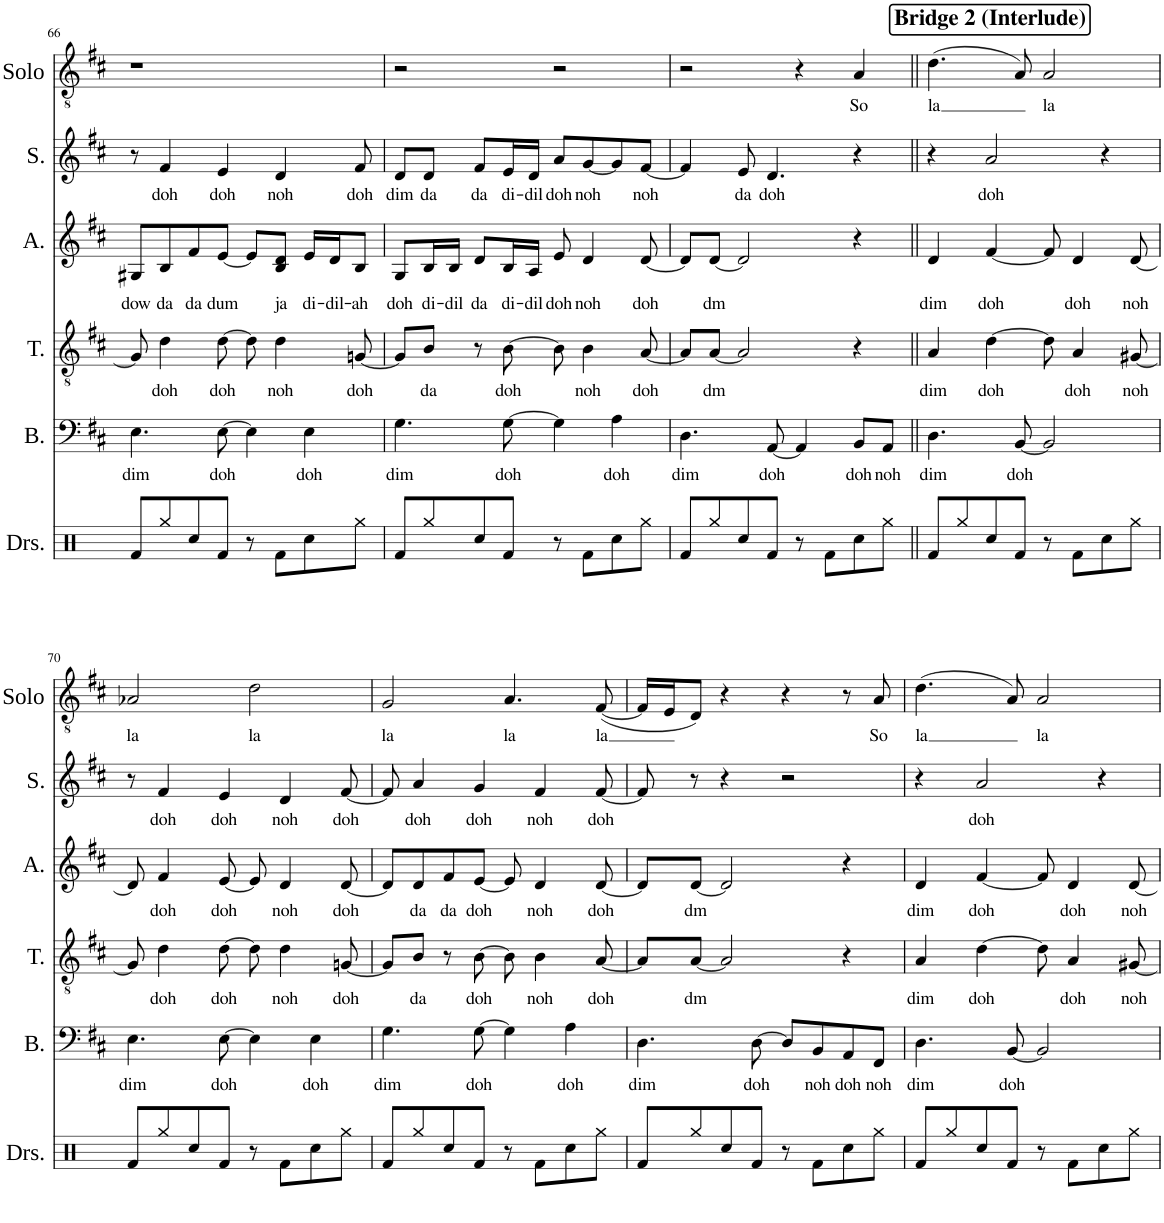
**kern	**kern	**text	**kern	**text	**kern	**text	**kern	**text	**kern	**text
*part6	*part5	*part5	*part4	*part4	*part3	*part3	*part2	*part2	*part1	*part1
*staff6	*staff5	*staff5	*staff4	*staff4	*staff3	*staff3	*staff2	*staff2	*staff1	*staff1
*I"Drumset	*I"Bass	*	*I"Tenor	*	*I"Alto	*	*I"Soprano	*	*I"Solo	*
*I'Drs.	*I'B.	*	*I'T.	*	*I'A.	*	*I'S.	*	*I'Solo	*
!!LO:PB:g=z
*clefX	*clefF4	*	*clefGv2	*	*clefG2	*	*clefG2	*	*clefGv2	*
*k[]	*k[f#c#]	*	*k[f#c#]	*	*k[f#c#]	*	*k[f#c#]	*	*k[f#c#]	*
*M4/4	*M4/4	*	*M4/4	*	*M4/4	*	*M4/4	*	*M4/4	*
=66	=66	=66	=66	=66	=66	=66	=66	=66	=66	=66
!	!	!LO:LY:b	!	!	!	!LO:LY:b	!	!	!	!
8Rf/L	4.E\	dim	8G#/]	.	8G#X/L	dow	8r	.	1r	.
!	!	!	!	!LO:LY:b	!	!LO:LY:b	!	!LO:LY:b	!	!
8Rgg/	.	.	4d\	doh	8B/	da	4f#/	doh	.	.
!	!	!	!	!	!	!LO:LY:b	!	!	!	!
8Rcc/	.	.	.	.	8f#/	da	.	.	.	.
!	!	!LO:LY:b	!	!LO:LY:b	!	!LO:LY:b	!	!LO:LY:b	!	!
8Rf/J	[8E\	doh	[8d\	doh	[8e/J	dum	4e/	doh	.	.
8r	4E\]	.	8d\]	.	8e/L]	.	.	.	.	.
!	!	!	!	!LO:LY:b	!	!LO:LY:b	!	!LO:LY:b	!	!
8Rf\L	.	.	4d\	noh	8B/ 8d/J	ja	4d/	noh	.	.
!	!	!LO:LY:b	!	!	!	!LO:LY:b	!	!	!	!
8Rcc\	4E\	doh	.	.	16e/LL	di-	.	.	.	.
!	!	!	!	!	!	!LO:LY:b	!	!	!	!
.	.	.	.	.	16d/J	-dil-	.	.	.	.
!	!	!	!	!LO:LY:b	!	!LO:LY:b	!	!LO:LY:b	!	!
8Rgg\J	.	.	[8Gn/	doh	8B/J	-ah	8f#/	doh	.	.
=67	=67	=67	=67	=67	=67	=67	=67	=67	=67	=67
!	!	!LO:LY:b	!	!	!	!LO:LY:b	!	!LO:LY:b	!	!
8Rf/L	4.G\	dim	8G/L]	.	8G/L	doh	8d/L	dim	2r	.
!	!	!	!	!LO:LY:b	!	!LO:LY:b	!	!LO:LY:b	!	!
8Rgg/	.	.	8B/J	da	16B/L	di-	8d/J	da	.	.
!	!	!	!	!	!	!LO:LY:b	!	!	!	!
.	.	.	.	.	16B/JJ	-dil	.	.	.	.
!	!	!	!	!	!	!LO:LY:b	!	!LO:LY:b	!	!
8Rcc/	.	.	8r	.	8d/L	da	8f#/L	da	.	.
!	!	!LO:LY:b	!	!LO:LY:b	!	!LO:LY:b	!	!LO:LY:b	!	!
8Rf/J	[8G\	doh	[8B\	doh	16B/L	di-	16e/L	di-	.	.
!	!	!	!	!	!	!LO:LY:b	!	!LO:LY:b	!	!
.	.	.	.	.	16A/JJ	-dil	16d/JJ	-dil	.	.
!	!	!	!	!	!	!LO:LY:b	!	!LO:LY:b	!	!
8r	4G\]	.	8B\]	.	8e/	doh	8a/L	doh	2r	.
!	!	!	!	!LO:LY:b	!	!LO:LY:b	!	!LO:LY:b	!	!
8Rf\L	.	.	4B\	noh	4d/	noh	[8g/	noh	.	.
!	!	!LO:LY:b	!	!	!	!	!	!	!	!
8Rcc\	4A\	doh	.	.	.	.	8g/]	.	.	.
!	!	!	!	!LO:LY:b	!	!LO:LY:b	!	!LO:LY:b	!	!
8Rgg\J	.	.	[8A/	doh	[8d/	doh	[8f#/J	noh	.	.
=68	=68	=68	=68	=68	=68	=68	=68	=68	=68	=68
!	!	!LO:LY:b	!	!	!	!	!	!	!	!
8Rf/L	4.D\	dim	8A/L]	.	8d/L]	.	4f#/]	.	2r	.
!	!	!	!	!LO:LY:b	!	!LO:LY:b	!	!	!	!
8Rgg/	.	.	[8A/J	dm	[8d/J	dm	.	.	.	.
!	!	!	!	!	!	!	!	!LO:LY:b	!	!
8Rcc/	.	.	2A/]	.	2d/]	.	8e/	da	.	.
!	!	!LO:LY:b	!	!	!	!	!	!LO:LY:b	!	!
8Rf/J	[8AA/	doh	.	.	.	.	4.d/	doh	.	.
8r	4AA/]	.	.	.	.	.	.	.	4r	.
8Rf\L	.	.	.	.	.	.	.	.	.	.
!	!	!LO:LY:b	!	!	!	!	!	!	!	!LO:LY:b
8Rcc\	8BB/L	doh	4r	.	4r	.	4r	.	4A/	So
!	!	!LO:LY:b	!	!	!	!	!	!	!	!
8Rgg\J	8AA/J	noh	.	.	.	.	.	.	.	.
!!LO:REH:place=s1:a:B:cj:fs=14:t=Bridge 2 (Interlude)
=69||	=69||	=69||	=69||	=69||	=69||	=69||	=69||	=69||	=69||	=69||
!	!	!LO:LY:b	!	!LO:LY:b	!	!LO:LY:b	!	!	!	!LO:LY:b
8Rf/L	4.D\	dim	4A/	dim	4d/	dim	4r	.	(4.d\	la
8Rgg/	.	.	.	.	.	.	.	.	.	.
!	!	!	!	!LO:LY:b	!	!LO:LY:b	!	!LO:LY:b	!	!
8Rcc/	.	.	[4d\	doh	[4f#/	doh	2a/	doh	.	.
!	!	!LO:LY:b	!	!	!	!	!	!	!	!
8Rf/J	[8BB/	doh	.	.	.	.	.	.	8A/)	.
!	!	!	!	!	!	!	!	!	!	!LO:LY:b
8r	2BB/]	.	8d\]	.	8f#/]	.	.	.	2A/	la
!	!	!	!	!LO:LY:b	!	!LO:LY:b	!	!	!	!
8Rf\L	.	.	4A/	doh	4d/	doh	.	.	.	.
8Rcc\	.	.	.	.	.	.	4r	.	.	.
!	!	!	!	!LO:LY:b	!	!LO:LY:b	!	!	!	!
8Rgg\J	.	.	[8G#X/	noh	[8d/	noh	.	.	.	.
!!LO:LB:g=z
=70	=70	=70	=70	=70	=70	=70	=70	=70	=70	=70
!	!	!LO:LY:b	!	!	!	!	!	!	!	!LO:LY:b
8Rf/L	4.E\	dim	8G#/]	.	8d/]	.	8r	.	2A-X/	la
!	!	!	!	!LO:LY:b	!	!LO:LY:b	!	!LO:LY:b	!	!
8Rgg/	.	.	4d\	doh	4f#/	doh	4f#/	doh	.	.
8Rcc/	.	.	.	.	.	.	.	.	.	.
!	!	!LO:LY:b	!	!LO:LY:b	!	!LO:LY:b	!	!LO:LY:b	!	!
8Rf/J	[8E\	doh	[8d\	doh	[8e/	doh	4e/	doh	.	.
!	!	!	!	!	!	!	!	!	!	!LO:LY:b
8r	4E\]	.	8d\]	.	8e/]	.	.	.	2d\	la
!	!	!	!	!LO:LY:b	!	!LO:LY:b	!	!LO:LY:b	!	!
8Rf\L	.	.	4d\	noh	4d/	noh	4d/	noh	.	.
!	!	!LO:LY:b	!	!	!	!	!	!	!	!
8Rcc\	4E\	doh	.	.	.	.	.	.	.	.
!	!	!	!	!LO:LY:b	!	!LO:LY:b	!	!LO:LY:b	!	!
8Rgg\J	.	.	[8Gn/	doh	[8d/	doh	[8f#/	doh	.	.
=71	=71	=71	=71	=71	=71	=71	=71	=71	=71	=71
!	!	!LO:LY:b	!	!	!	!	!	!	!	!LO:LY:b
8Rf/L	4.G\	dim	8G/L]	.	8d/L]	.	8f#/]	.	2G/	la
!	!	!	!	!LO:LY:b	!	!LO:LY:b	!	!LO:LY:b	!	!
8Rgg/	.	.	8B/J	da	8d/	da	4a/	doh	.	.
!	!	!	!	!	!	!LO:LY:b	!	!	!	!
8Rcc/	.	.	8r	.	8f#/	da	.	.	.	.
!	!	!LO:LY:b	!	!LO:LY:b	!	!LO:LY:b	!	!LO:LY:b	!	!
8Rf/J	[8G\	doh	[8B\	doh	[8e/J	doh	4g/	doh	.	.
!	!	!	!	!	!	!	!	!	!	!LO:LY:b
8r	4G\]	.	8B\]	.	8e/]	.	.	.	4.A/	la
!	!	!	!	!LO:LY:b	!	!LO:LY:b	!	!LO:LY:b	!	!
8Rf\L	.	.	4B\	noh	4d/	noh	4f#/	noh	.	.
!	!	!LO:LY:b	!	!	!	!	!	!	!	!
8Rcc\	4A\	doh	.	.	.	.	.	.	.	.
!	!	!	!	!LO:LY:b	!	!LO:LY:b	!	!LO:LY:b	!	!LO:LY:b
8Rgg\J	.	.	[8A/	doh	[8d/	doh	[8f#/	doh	([8F#/	la
=72	=72	=72	=72	=72	=72	=72	=72	=72	=72	=72
!	!	!LO:LY:b	!	!	!	!	!	!	!	!
8Rf/L	4.D\	dim	8A/L]	.	8d/L]	.	8f#/]	.	16F#/LL]	.
.	.	.	.	.	.	.	.	.	16E/J	.
!	!	!	!	!LO:LY:b	!	!LO:LY:b	!	!	!	!
8Rgg/	.	.	[8A/J	dm	[8d/J	dm	8r	.	8D/J)	.
8Rcc/	.	.	2A/]	.	2d/]	.	4r	.	4r	.
!	!	!LO:LY:b	!	!	!	!	!	!	!	!
8Rf/J	[8D\	doh	.	.	.	.	.	.	.	.
8r	8D/L]	.	.	.	.	.	2r	.	4r	.
!	!	!LO:LY:b	!	!	!	!	!	!	!	!
8Rf\L	8BB/	noh	.	.	.	.	.	.	.	.
!	!	!LO:LY:b	!	!	!	!	!	!	!	!
8Rcc\	8AA/	doh	4r	.	4r	.	.	.	8r	.
!	!	!LO:LY:b	!	!	!	!	!	!	!	!LO:LY:b
8Rgg\J	8FF#/J	noh	.	.	.	.	.	.	8A/	So
=73	=73	=73	=73	=73	=73	=73	=73	=73	=73	=73
!	!	!LO:LY:b	!	!LO:LY:b	!	!LO:LY:b	!	!	!	!LO:LY:b
8Rf/L	4.D\	dim	4A/	dim	4d/	dim	4r	.	(4.d\	la
8Rgg/	.	.	.	.	.	.	.	.	.	.
!	!	!	!	!LO:LY:b	!	!LO:LY:b	!	!LO:LY:b	!	!
8Rcc/	.	.	[4d\	doh	[4f#/	doh	2a/	doh	.	.
!	!	!LO:LY:b	!	!	!	!	!	!	!	!
8Rf/J	[8BB/	doh	.	.	.	.	.	.	8A/)	.
!	!	!	!	!	!	!	!	!	!	!LO:LY:b
8r	2BB/]	.	8d\]	.	8f#/]	.	.	.	2A/	la
!	!	!	!	!LO:LY:b	!	!LO:LY:b	!	!	!	!
8Rf\L	.	.	4A/	doh	4d/	doh	.	.	.	.
8Rcc\	.	.	.	.	.	.	4r	.	.	.
!	!	!	!	!LO:LY:b	!	!LO:LY:b	!	!	!	!
8Rgg\J	.	.	[8G#X/	noh	[8d/	noh	.	.	.	.
=	=	=	=	=	=	=	=	=	=	=
*-	*-	*-	*-	*-	*-	*-	*-	*-	*-	*-
